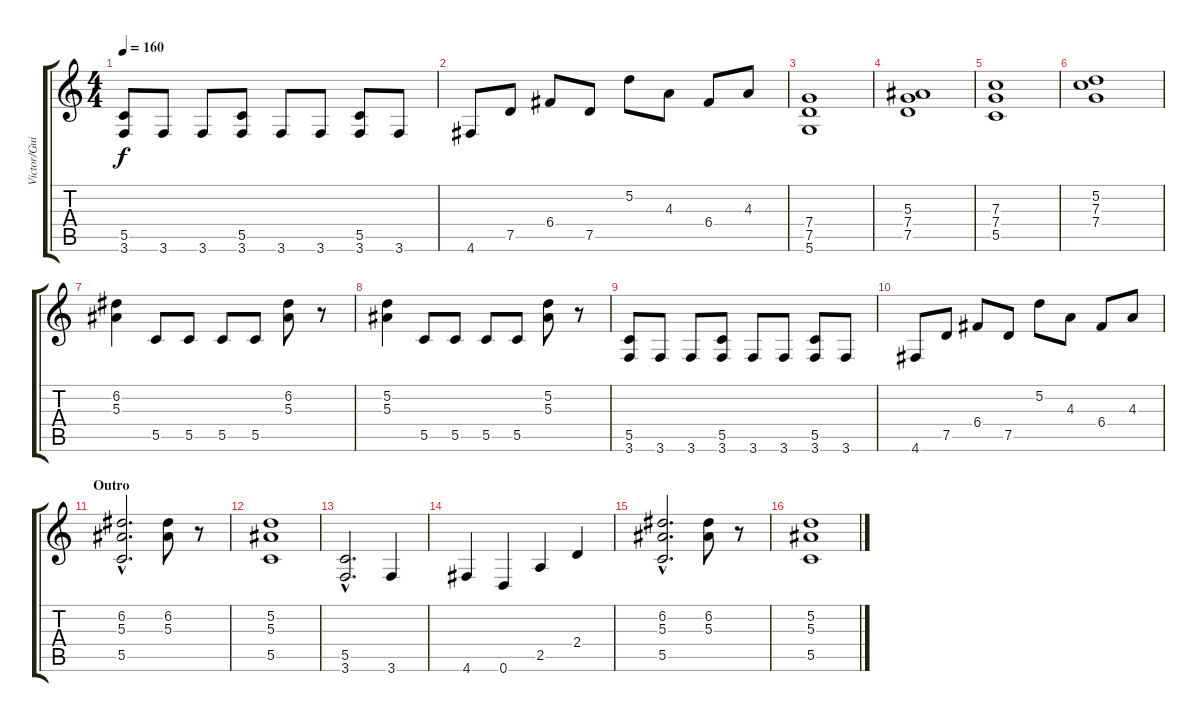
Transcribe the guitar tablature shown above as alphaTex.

\track ("Victor/Guitar I" "Victor/Gui") {instrument distortionguitar}
\staff {score tabs}
\tuning (D4 A3 F3 C3 G2 D2) {hide}
\ts (4 4)
\tempo 160
\clef g2
\ks c
(5.5 3.6).8{dy f} 3.6.8 3.6.8 (5.5 3.6).8 3.6.8 3.6.8 (5.5 3.6).8 3.6.8 |
4.6.8 7.5.8 6.4.8 7.5.8 5.2.8 4.3.8 6.4.8 4.3.8 |
(7.4 7.5 5.6).1 |
(5.3 7.4 7.5).1 |
(7.3 7.4 5.5).1 |
(5.2 7.3 7.4).1 |
(6.2 5.3).4 5.5.8 5.5.8 5.5.8 5.5.8 (6.2 5.3).8 r.8 |
(5.2 5.3).4 5.5.8 5.5.8 5.5.8 5.5.8 (5.2 5.3).8 r.8 |
(5.5 3.6).8 3.6.8 3.6.8 (5.5 3.6).8 3.6.8 3.6.8 (5.5 3.6).8 3.6.8 |
4.6.8 7.5.8 6.4.8 7.5.8 5.2.8 4.3.8 6.4.8 4.3.8 |
\section ("" "Outro")
(6.2{hac} 5.3{hac} 5.5{hac}).2{d} (6.2 5.3).8 r.8 |
(5.2 5.3 5.5).1 |
(5.5{hac} 3.6{hac}).2{d} 3.6.4 |
4.6.4 0.6.4 2.5.4 2.4.4 |
(6.2{hac} 5.3{hac} 5.5{hac}).2{d} (6.2 5.3).8 r.8 |
(5.2 5.3 5.5).1
